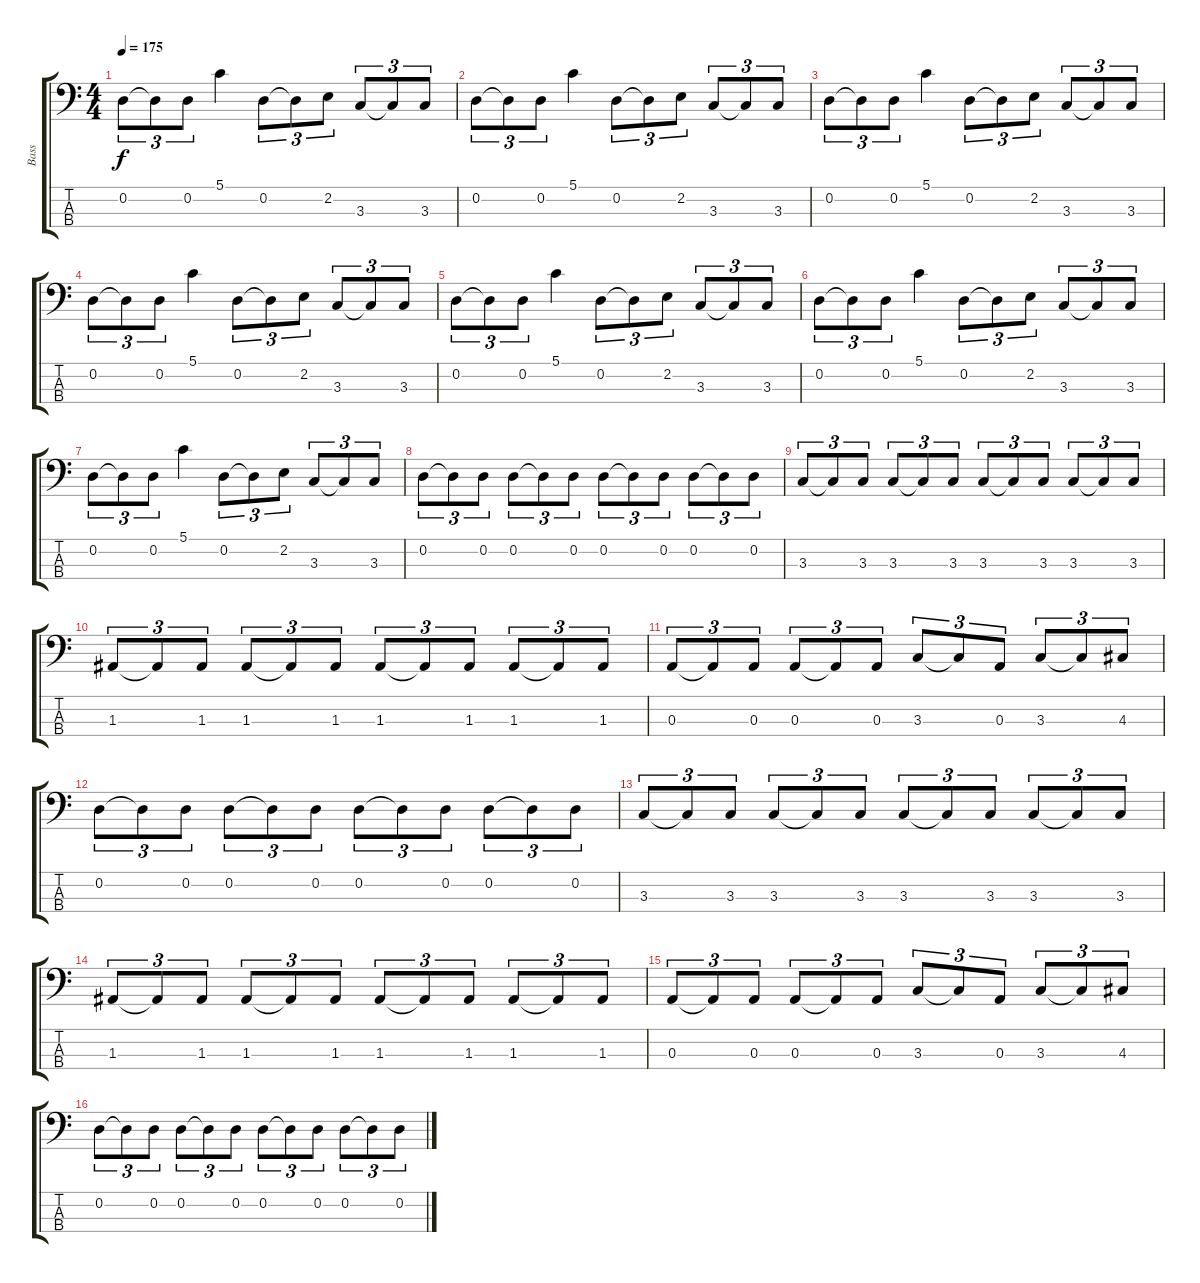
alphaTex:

\track ("Bass" "Bass") {instrument electricbassfinger}
\staff {score tabs}
\tuning (G2 D2 A1 E1) {hide}
\ts (4 4)
\tempo 175
\clef f4
\ks c
0.2.8{tu (3 2) dy f} 0.2{t}.8{tu (3 2)} 0.2.8{tu (3 2)} 5.1.4 0.2.8{tu (3 2)} 0.2{t}.8{tu (3 2)} 2.2.8{tu (3 2)} 3.3.8{tu (3 2)} 3.3{t}.8{tu (3 2)} 3.3.8{tu (3 2)} |
0.2.8{tu (3 2)} 0.2{t}.8{tu (3 2)} 0.2.8{tu (3 2)} 5.1.4 0.2.8{tu (3 2)} 0.2{t}.8{tu (3 2)} 2.2.8{tu (3 2)} 3.3.8{tu (3 2)} 3.3{t}.8{tu (3 2)} 3.3.8{tu (3 2)} |
0.2.8{tu (3 2)} 0.2{t}.8{tu (3 2)} 0.2.8{tu (3 2)} 5.1.4 0.2.8{tu (3 2)} 0.2{t}.8{tu (3 2)} 2.2.8{tu (3 2)} 3.3.8{tu (3 2)} 3.3{t}.8{tu (3 2)} 3.3.8{tu (3 2)} |
0.2.8{tu (3 2)} 0.2{t}.8{tu (3 2)} 0.2.8{tu (3 2)} 5.1.4 0.2.8{tu (3 2)} 0.2{t}.8{tu (3 2)} 2.2.8{tu (3 2)} 3.3.8{tu (3 2)} 3.3{t}.8{tu (3 2)} 3.3.8{tu (3 2)} |
0.2.8{tu (3 2)} 0.2{t}.8{tu (3 2)} 0.2.8{tu (3 2)} 5.1.4 0.2.8{tu (3 2)} 0.2{t}.8{tu (3 2)} 2.2.8{tu (3 2)} 3.3.8{tu (3 2)} 3.3{t}.8{tu (3 2)} 3.3.8{tu (3 2)} |
0.2.8{tu (3 2)} 0.2{t}.8{tu (3 2)} 0.2.8{tu (3 2)} 5.1.4 0.2.8{tu (3 2)} 0.2{t}.8{tu (3 2)} 2.2.8{tu (3 2)} 3.3.8{tu (3 2)} 3.3{t}.8{tu (3 2)} 3.3.8{tu (3 2)} |
0.2.8{tu (3 2)} 0.2{t}.8{tu (3 2)} 0.2.8{tu (3 2)} 5.1.4 0.2.8{tu (3 2)} 0.2{t}.8{tu (3 2)} 2.2.8{tu (3 2)} 3.3.8{tu (3 2)} 3.3{t}.8{tu (3 2)} 3.3.8{tu (3 2)} |
0.2.8{tu (3 2)} 0.2{t}.8{tu (3 2)} 0.2.8{tu (3 2)} 0.2.8{tu (3 2)} 0.2{t}.8{tu (3 2)} 0.2.8{tu (3 2)} 0.2.8{tu (3 2)} 0.2{t}.8{tu (3 2)} 0.2.8{tu (3 2)} 0.2.8{tu (3 2)} 0.2{t}.8{tu (3 2)} 0.2.8{tu (3 2)} |
3.3.8{tu (3 2)} 3.3{t}.8{tu (3 2)} 3.3.8{tu (3 2)} 3.3.8{tu (3 2)} 3.3{t}.8{tu (3 2)} 3.3.8{tu (3 2)} 3.3.8{tu (3 2)} 3.3{t}.8{tu (3 2)} 3.3.8{tu (3 2)} 3.3.8{tu (3 2)} 3.3{t}.8{tu (3 2)} 3.3.8{tu (3 2)} |
1.3.8{tu (3 2)} 1.3{t}.8{tu (3 2)} 1.3.8{tu (3 2)} 1.3.8{tu (3 2)} 1.3{t}.8{tu (3 2)} 1.3.8{tu (3 2)} 1.3.8{tu (3 2)} 1.3{t}.8{tu (3 2)} 1.3.8{tu (3 2)} 1.3.8{tu (3 2)} 1.3{t}.8{tu (3 2)} 1.3.8{tu (3 2)} |
0.3.8{tu (3 2)} 0.3{t}.8{tu (3 2)} 0.3.8{tu (3 2)} 0.3.8{tu (3 2)} 0.3{t}.8{tu (3 2)} 0.3.8{tu (3 2)} 3.3.8{tu (3 2)} 3.3{t}.8{tu (3 2)} 0.3.8{tu (3 2)} 3.3.8{tu (3 2)} 3.3{t}.8{tu (3 2)} 4.3.8{tu (3 2)} |
0.2.8{tu (3 2)} 0.2{t}.8{tu (3 2)} 0.2.8{tu (3 2)} 0.2.8{tu (3 2)} 0.2{t}.8{tu (3 2)} 0.2.8{tu (3 2)} 0.2.8{tu (3 2)} 0.2{t}.8{tu (3 2)} 0.2.8{tu (3 2)} 0.2.8{tu (3 2)} 0.2{t}.8{tu (3 2)} 0.2.8{tu (3 2)} |
3.3.8{tu (3 2)} 3.3{t}.8{tu (3 2)} 3.3.8{tu (3 2)} 3.3.8{tu (3 2)} 3.3{t}.8{tu (3 2)} 3.3.8{tu (3 2)} 3.3.8{tu (3 2)} 3.3{t}.8{tu (3 2)} 3.3.8{tu (3 2)} 3.3.8{tu (3 2)} 3.3{t}.8{tu (3 2)} 3.3.8{tu (3 2)} |
1.3.8{tu (3 2)} 1.3{t}.8{tu (3 2)} 1.3.8{tu (3 2)} 1.3.8{tu (3 2)} 1.3{t}.8{tu (3 2)} 1.3.8{tu (3 2)} 1.3.8{tu (3 2)} 1.3{t}.8{tu (3 2)} 1.3.8{tu (3 2)} 1.3.8{tu (3 2)} 1.3{t}.8{tu (3 2)} 1.3.8{tu (3 2)} |
0.3.8{tu (3 2)} 0.3{t}.8{tu (3 2)} 0.3.8{tu (3 2)} 0.3.8{tu (3 2)} 0.3{t}.8{tu (3 2)} 0.3.8{tu (3 2)} 3.3.8{tu (3 2)} 3.3{t}.8{tu (3 2)} 0.3.8{tu (3 2)} 3.3.8{tu (3 2)} 3.3{t}.8{tu (3 2)} 4.3.8{tu (3 2)} |
0.2.8{tu (3 2)} 0.2{t}.8{tu (3 2)} 0.2.8{tu (3 2)} 0.2.8{tu (3 2)} 0.2{t}.8{tu (3 2)} 0.2.8{tu (3 2)} 0.2.8{tu (3 2)} 0.2{t}.8{tu (3 2)} 0.2.8{tu (3 2)} 0.2.8{tu (3 2)} 0.2{t}.8{tu (3 2)} 0.2.8{tu (3 2)}
